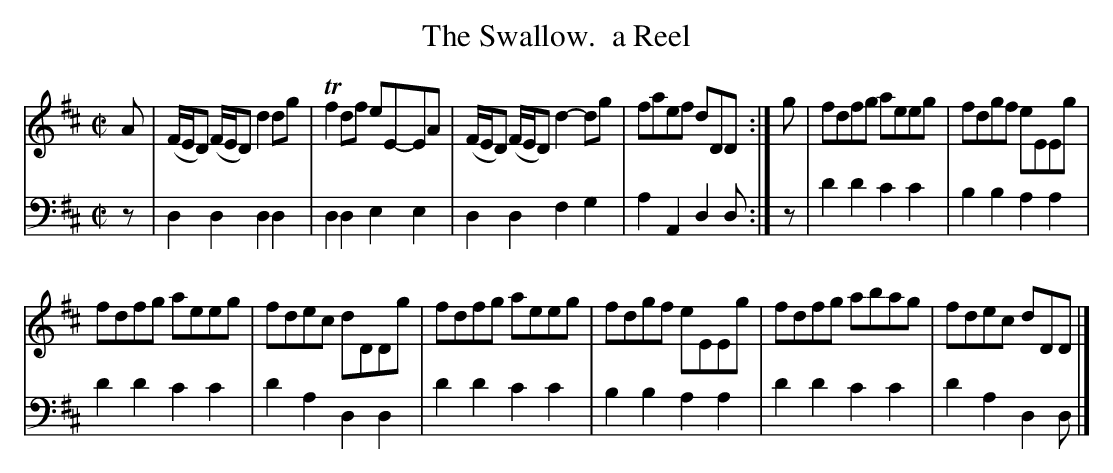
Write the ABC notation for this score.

X:1
T: The Swallow.  a Reel
M: C|
L: 1/8
K: D
V: 1 staves=2
A |\
(F/E/D) (F/E/D) d2dg | Tf2df eE-EA |\
(F/E/D) (F/E/D) d2-dg | faef dDD :| g |\
fdfg aeeg | fdgf eEEg |
fdfg aeeg | fdec dDDg |\
fdfg aeeg | fdgf eEEg |\
fdfg abag | fdec dDD |]
V: 2 clef=bass middle=d
z | d2d2 d2d2 | d2d2 e2e2 | d2d2 f2g2 | a2A2 d2d :| z |
d'2d'2 c'2c'2 | b2b2 a2a2 | d'2d'2 c'2c'2 | d'2a2 d2d2 |\
d'2d'2 c'2c'2 | b2b2 a2a2 | d'2d'2 c'2c'2 | d'2a2 d2d |]
